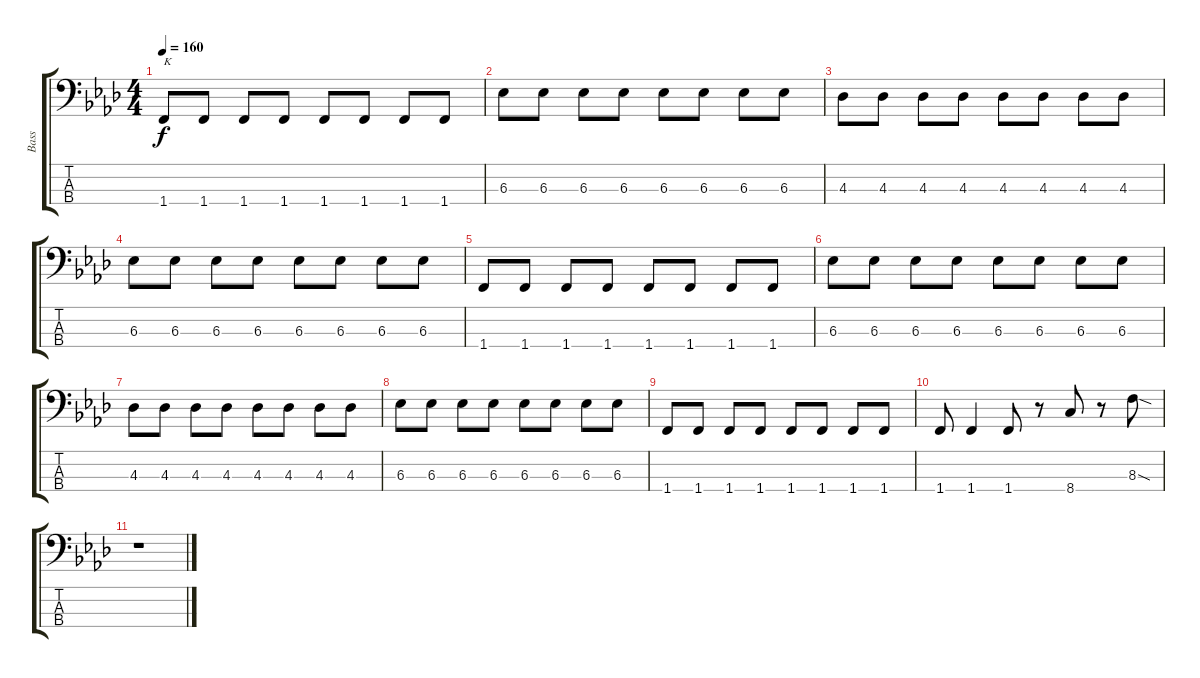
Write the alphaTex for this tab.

\track ("Bass" "Bass") {instrument electricbasspick}
\staff {score tabs}
\tuning (G2 D2 A1 E1) {hide}
\ts (4 4)
\tempo 160
\clef f4
\ks ab
1.4.8{txt "K" dy f} 1.4.8 1.4.8 1.4.8 1.4.8 1.4.8 1.4.8 1.4.8 |
6.3.8 6.3.8 6.3.8 6.3.8 6.3.8 6.3.8 6.3.8 6.3.8 |
4.3.8 4.3.8 4.3.8 4.3.8 4.3.8 4.3.8 4.3.8 4.3.8 |
6.3.8 6.3.8 6.3.8 6.3.8 6.3.8 6.3.8 6.3.8 6.3.8 |
1.4.8 1.4.8 1.4.8 1.4.8 1.4.8 1.4.8 1.4.8 1.4.8 |
6.3.8 6.3.8 6.3.8 6.3.8 6.3.8 6.3.8 6.3.8 6.3.8 |
4.3.8 4.3.8 4.3.8 4.3.8 4.3.8 4.3.8 4.3.8 4.3.8 |
6.3.8 6.3.8 6.3.8 6.3.8 6.3.8 6.3.8 6.3.8 6.3.8 |
1.4.8 1.4.8 1.4.8 1.4.8 1.4.8 1.4.8 1.4.8 1.4.8 |
1.4.8 1.4.4 1.4.8 r.8 8.4.8 r.8 8.3{sod}.8 |
r.1
